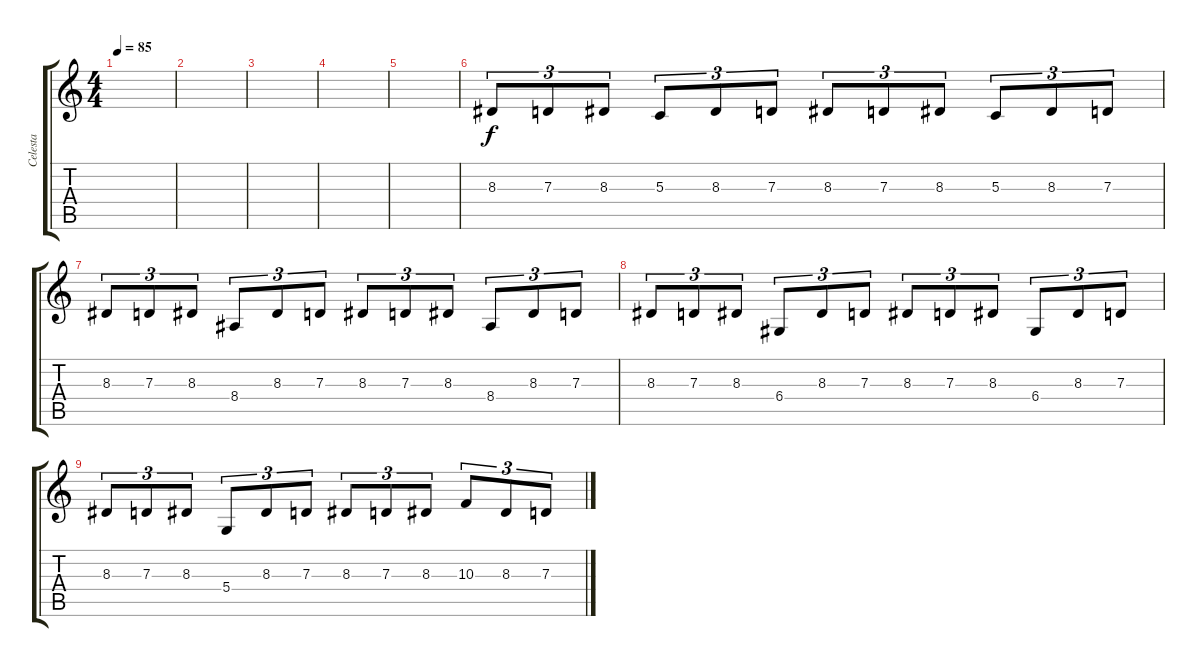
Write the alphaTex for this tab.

\track ("Celesta" "Celesta") {instrument celesta}
\staff {score tabs}
\tuning (E4 B3 G3 D3 A2 E2) {hide}
\ts (4 4)
\tempo 85
\clef g2
\ks c
|
|
|
|
|
8.3.8{tu (3 2)} 7.3.8{tu (3 2)} 8.3.8{tu (3 2)} 5.3.8{tu (3 2)} 8.3.8{tu (3 2)} 7.3.8{tu (3 2)} 8.3.8{tu (3 2)} 7.3.8{tu (3 2)} 8.3.8{tu (3 2)} 5.3.8{tu (3 2)} 8.3.8{tu (3 2)} 7.3.8{tu (3 2)} |
8.3.8{tu (3 2)} 7.3.8{tu (3 2)} 8.3.8{tu (3 2)} 8.4.8{tu (3 2)} 8.3.8{tu (3 2)} 7.3.8{tu (3 2)} 8.3.8{tu (3 2)} 7.3.8{tu (3 2)} 8.3.8{tu (3 2)} 8.4.8{tu (3 2)} 8.3.8{tu (3 2)} 7.3.8{tu (3 2)} |
8.3.8{tu (3 2)} 7.3.8{tu (3 2)} 8.3.8{tu (3 2)} 6.4.8{tu (3 2)} 8.3.8{tu (3 2)} 7.3.8{tu (3 2)} 8.3.8{tu (3 2)} 7.3.8{tu (3 2)} 8.3.8{tu (3 2)} 6.4.8{tu (3 2)} 8.3.8{tu (3 2)} 7.3.8{tu (3 2)} |
8.3.8{tu (3 2)} 7.3.8{tu (3 2)} 8.3.8{tu (3 2)} 5.4.8{tu (3 2)} 8.3.8{tu (3 2)} 7.3.8{tu (3 2)} 8.3.8{tu (3 2)} 7.3.8{tu (3 2)} 8.3.8{tu (3 2)} 10.3.8{tu (3 2)} 8.3.8{tu (3 2)} 7.3.8{tu (3 2)}
